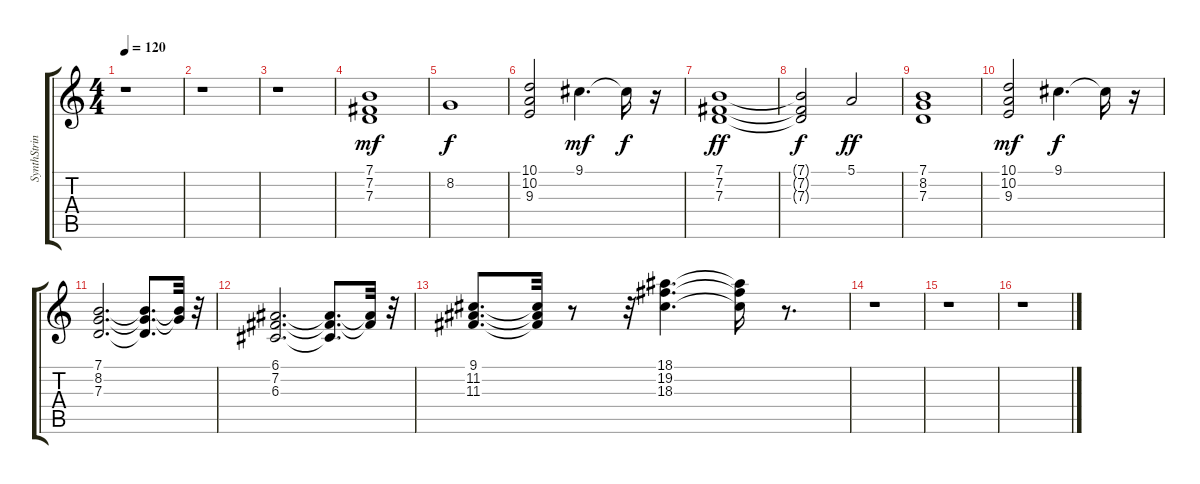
\track ("SynthString 2" "SynthStrin") {instrument synthstrings2}
\staff {score tabs}
\tuning (E4 B3 G3 D3 A2 E2) {hide}
\ts (4 4)
\tempo 120
\clef g2
\ks c
r.1{dy mf} |
r.1 |
r.1 |
(7.1 7.2 7.3).1 |
8.2.1{dy f} |
(10.1 10.2 9.3).2 9.1.4{d dy mf} 9.1{t}.16{dy f} r.16 |
(7.1 7.2 7.3).1{dy ff} |
(7.1{t} 7.2{t} 7.3{t}).2{dy f} 5.1.2{dy ff} |
(7.1 8.2 7.3).1 |
(10.1 10.2 9.3).2{dy mf} 9.1.4{d dy f} 9.1{t}.16 r.16 |
(7.1 8.2 7.3).2{d} (7.1{t} 8.2{t} 7.3{t}).8{d} (7.1{t} 8.2{t}).32 r.32 |
(6.1 7.2 6.3).2{d} (6.1{t} 7.2{t} 6.3{t}).8{d} (6.1{t} 7.2{t}).32 r.32 |
(9.1 11.2 11.3).8{d} (9.1{t} 11.2{t} 11.3{t}).32 r.8 r.32 (18.1 19.2 18.3).4{d} (18.1{t} 19.2{t} 18.3{t}).16 r.8{d} |
r.1 |
r.1 |
r.1
